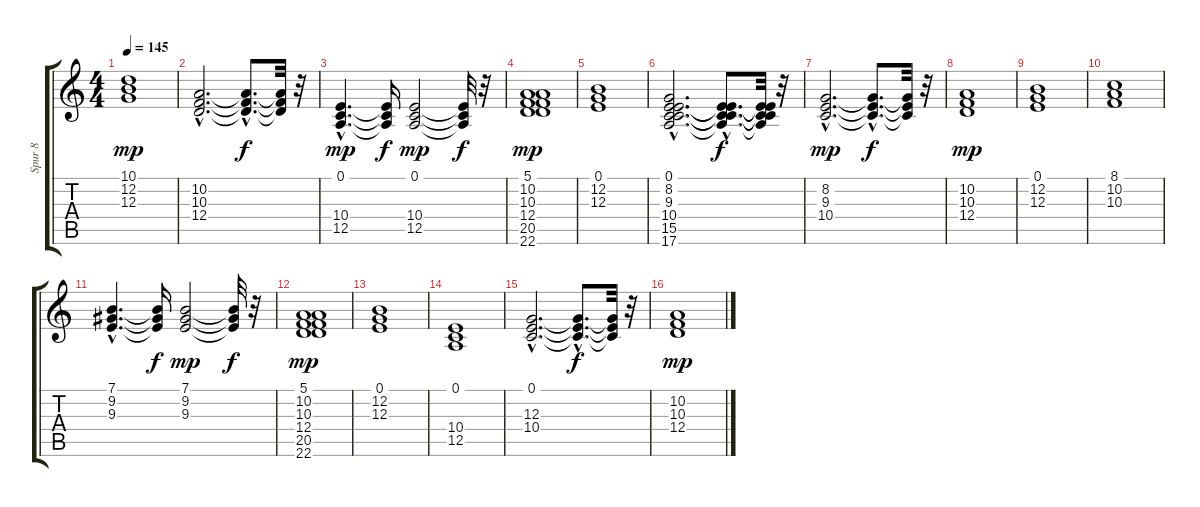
\track ("Spur 8" "Spur 8") {instrument synthstrings2}
\staff {score tabs}
\tuning (E4 B3 G3 D3 A2 E2) {hide}
\ts (4 4)
\tempo 145
\clef g2
\ks c
(10.1 12.2 12.3).1{dy mp} |
(10.2{hac} 10.3{hac} 12.4{hac}).2{d} (10.2{hac t} 10.3{hac t} 12.4{hac t}).8{d dy f} (10.2{t} 10.3{t} 12.4{t}).32 r.32 |
(0.1{hac} 10.4{hac} 12.5{hac}).4{d dy mp} (0.1{t} 10.4{t} 12.5{t}).16{dy f} (0.1 10.4 12.5).2{dy mp} (0.1{t} 10.4{t} 12.5{t}).32{dy f} r.32 |
(5.1 10.2 10.3 12.4 20.5 22.6).1{dy mp} |
(0.1 12.2 12.3).1 |
(0.1{hac} 8.2 9.3{hac} 10.4{hac} 15.5{hac} 17.6{hac}).2{d} (0.1{hac t} 9.3{hac t} 10.4{hac t} 15.5{hac t} 17.6{hac t}).8{d dy f} (0.1{t} 9.3{t} 10.4{t} 15.5{t} 17.6{t}).32 r.32 |
(8.2{hac} 9.3{hac} 10.4{hac}).2{d dy mp} (8.2{hac t} 9.3{hac t} 10.4{hac t}).8{d dy f} (8.2{t} 9.3{t} 10.4{t}).32 r.32 |
(10.2 10.3 12.4).1{dy mp} |
(0.1 12.2 12.3).1 |
(8.1 10.2 10.3).1 |
(7.1{hac} 9.2{hac} 9.3{hac}).4{d} (7.1{t} 9.2{t} 9.3{t}).16{dy f} (7.1 9.2 9.3).2{dy mp} (7.1{t} 9.2{t} 9.3{t}).32{dy f} r.32 |
(5.1 10.2 10.3 12.4 20.5 22.6).1{dy mp} |
(0.1 12.2 12.3).1 |
(0.1 10.4 12.5).1 |
(0.1{hac} 12.3{hac} 10.4{hac}).2{d} (0.1{hac t} 12.3{hac t} 10.4{hac t}).8{d dy f} (0.1{t} 12.3{t} 10.4{t}).32 r.32 |
(10.2 10.3 12.4).1{dy mp}
